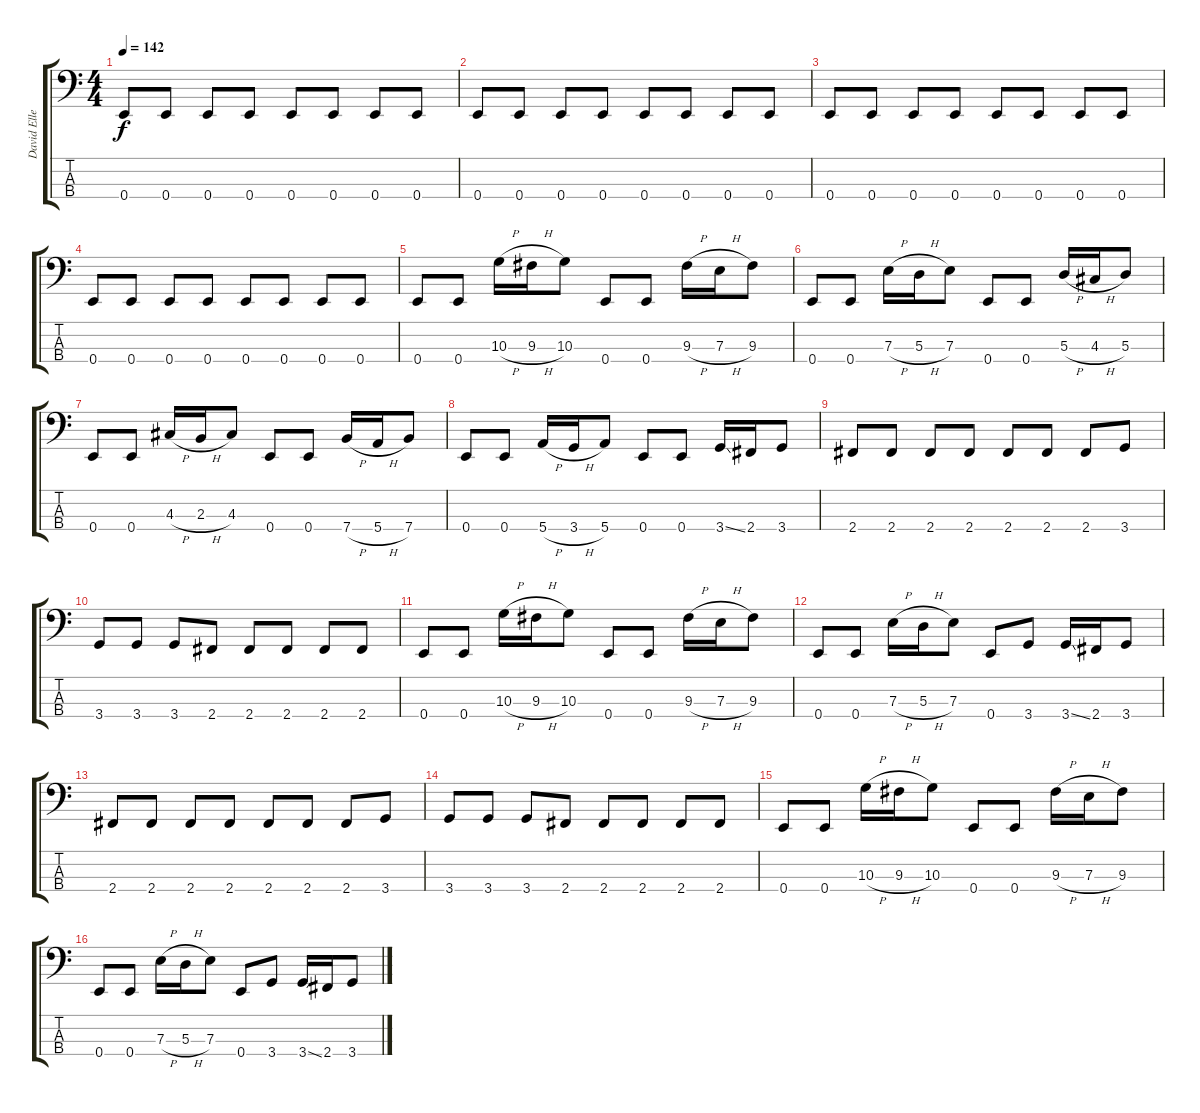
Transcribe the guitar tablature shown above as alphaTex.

\track ("David Ellefson (Bass)" "David Elle") {instrument electricbasspick}
\staff {score tabs}
\tuning (G2 D2 A1 E1) {hide}
\ts (4 4)
\tempo 142
\clef f4
\ks c
0.4.8{dy f} 0.4.8 0.4.8 0.4.8 0.4.8 0.4.8 0.4.8 0.4.8 |
0.4.8 0.4.8 0.4.8 0.4.8 0.4.8 0.4.8 0.4.8 0.4.8 |
0.4.8 0.4.8 0.4.8 0.4.8 0.4.8 0.4.8 0.4.8 0.4.8 |
0.4.8 0.4.8 0.4.8 0.4.8 0.4.8 0.4.8 0.4.8 0.4.8 |
0.4.8 0.4.8 10.3{h}.16 9.3{h}.16 10.3.8 0.4.8 0.4.8 9.3{h}.16 7.3{h}.16 9.3.8 |
0.4.8 0.4.8 7.3{h}.16 5.3{h}.16 7.3.8 0.4.8 0.4.8 5.3{h}.16 4.3{h}.16 5.3.8 |
0.4.8 0.4.8 4.3{h}.16 2.3{h}.16 4.3.8 0.4.8 0.4.8 7.4{h}.16 5.4{h}.16 7.4.8 |
0.4.8 0.4.8 5.4{h}.16 3.4{h}.16 5.4.8 0.4.8 0.4.8 3.4{ss}.16 2.4.16 3.4.8 |
2.4.8 2.4.8 2.4.8 2.4.8 2.4.8 2.4.8 2.4.8 3.4.8 |
3.4.8 3.4.8 3.4.8 2.4.8 2.4.8 2.4.8 2.4.8 2.4.8 |
0.4.8 0.4.8 10.3{h}.16 9.3{h}.16 10.3.8 0.4.8 0.4.8 9.3{h}.16 7.3{h}.16 9.3.8 |
0.4.8 0.4.8 7.3{h}.16 5.3{h}.16 7.3.8 0.4.8 3.4.8 3.4{ss}.16 2.4.16 3.4.8 |
2.4.8 2.4.8 2.4.8 2.4.8 2.4.8 2.4.8 2.4.8 3.4.8 |
3.4.8 3.4.8 3.4.8 2.4.8 2.4.8 2.4.8 2.4.8 2.4.8 |
0.4.8 0.4.8 10.3{h}.16 9.3{h}.16 10.3.8 0.4.8 0.4.8 9.3{h}.16 7.3{h}.16 9.3.8 |
0.4.8 0.4.8 7.3{h}.16 5.3{h}.16 7.3.8 0.4.8 3.4.8 3.4{ss}.16 2.4.16 3.4.8
